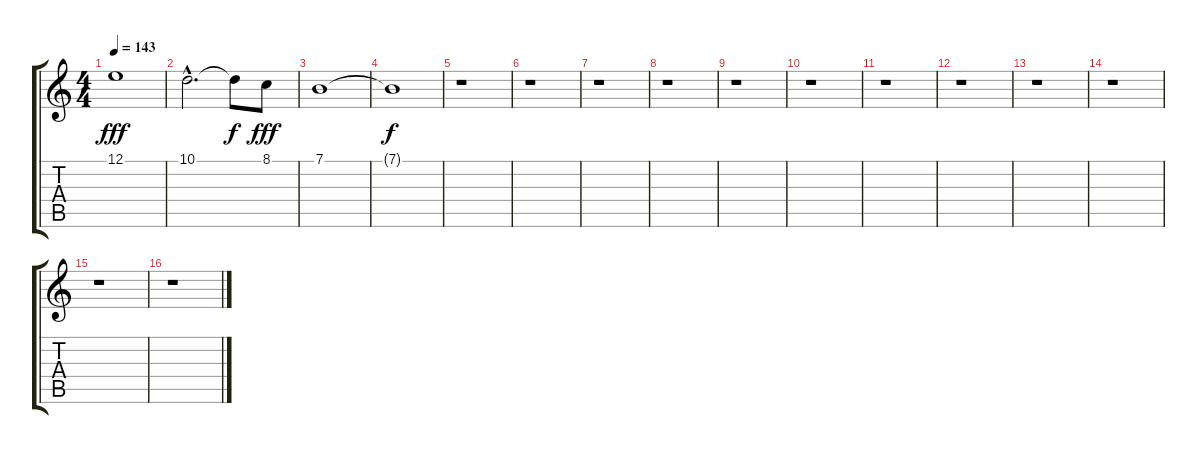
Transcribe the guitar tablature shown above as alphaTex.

\track "" {instrument pad4choir}
\staff {score tabs}
\tuning (E4 B3 G3 D3 A2 E2) {hide}
\ts (4 4)
\tempo 143
\clef g2
\ks c
12.1.1{dy fff} |
10.1{hac}.2{d} 10.1{t}.8{dy f} 8.1.8{dy fff} |
7.1.1 |
7.1{t}.1{dy f} |
r.1 |
r.1 |
r.1 |
r.1 |
r.1 |
r.1 |
r.1 |
r.1 |
r.1 |
r.1 |
r.1 |
r.1
